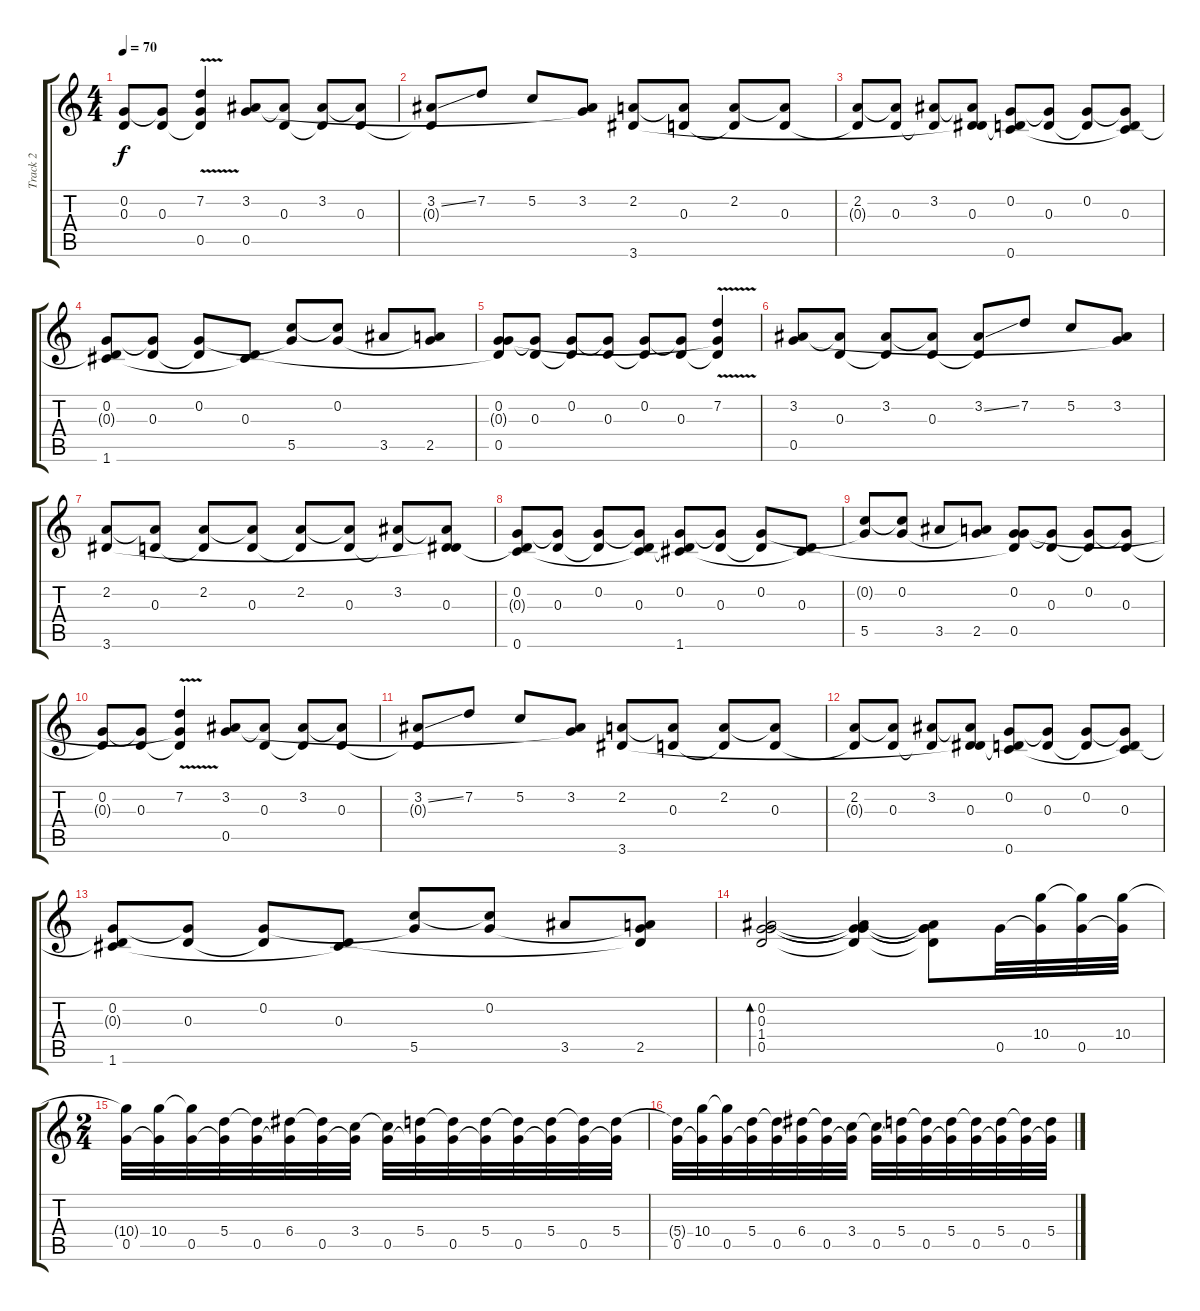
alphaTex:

\track ("Track 2" "Track 2") {instrument acousticguitarsteel}
\staff {score tabs}
\tuning (A3 G3 D3 A3 G3 C3) {hide}
\ts (4 4)
\tempo 70
\clef g2
\ks c
(0.2 0.3{t}).8{dy f} (0.2{t} 0.3).8 (7.2{v} 0.3{t} 0.5{t}).4 (3.2 0.5).8 (3.2{t} 0.3).8 (3.2 0.3{t}).8 (3.2{t} 0.3).8 |
(3.2{ss} 0.3{t}).8 7.2.8 5.2.8 (3.2 0.5{t}).8 (2.2 3.6).8 (2.2{t} 0.3).8 (2.2 0.3{t}).8 (2.2{t} 0.3).8 |
(2.2 0.3{t}).8 (2.2{t} 0.3).8 (3.2 0.3{t}).8 (3.2{t} 0.3 3.6{t}).8 (0.2 0.3{t} 0.6).8 (0.2{t} 0.3).8 (0.2 0.3{t}).8 (0.2{t} 0.3 0.6{t}).8 |
(0.2 0.3{t} 1.6).8 (0.2{t} 0.3).8 (0.2 0.3{t}).8 (0.3 1.6{t}).8 (0.2{t} 5.5).8 (0.2 5.5{t}).8 3.5.8 (0.2{t} 2.5).8 |
(0.2 0.3{t} 0.5).8 (0.2{t} 0.3).8 (0.2 0.3{t}).8 (0.2{t} 0.3).8 (0.2 0.3{t}).8 (0.2{t} 0.3).8 (7.2{v} 0.3{t} 0.5{t}).4 |
(3.2 0.5).8 (3.2{t} 0.3).8 (3.2 0.3{t}).8 (3.2{t} 0.3).8 (3.2{ss} 0.3{t}).8 7.2.8 5.2.8 (3.2 0.5{t}).8 |
(2.2 3.6).8 (2.2{t} 0.3).8 (2.2 0.3{t}).8 (2.2{t} 0.3).8 (2.2 0.3{t}).8 (2.2{t} 0.3).8 (3.2 0.3{t}).8 (3.2{t} 0.3 3.6{t}).8 |
(0.2 0.3{t} 0.6).8 (0.2{t} 0.3).8 (0.2 0.3{t}).8 (0.2{t} 0.3 0.6{t}).8 (0.2 0.3{t} 1.6).8 (0.2{t} 0.3).8 (0.2 0.3{t}).8 (0.3 1.6{t}).8 |
(0.2{t} 5.5).8 (0.2 5.5{t}).8 3.5.8 (0.2{t} 2.5).8 (0.2 0.3{t} 0.5).8 (0.2{t} 0.3).8 (0.2 0.3{t}).8 (0.2{t} 0.3).8 |
(0.2 0.3{t}).8 (0.2{t} 0.3).8 (7.2{v} 0.3{t} 0.5{t}).4 (3.2 0.5).8 (3.2{t} 0.3).8 (3.2 0.3{t}).8 (3.2{t} 0.3).8 |
(3.2{ss} 0.3{t}).8 7.2.8 5.2.8 (3.2 0.5{t}).8 (2.2 3.6).8 (2.2{t} 0.3).8 (2.2 0.3{t}).8 (2.2{t} 0.3).8 |
(2.2 0.3{t}).8 (2.2{t} 0.3).8 (3.2 0.3{t}).8 (3.2{t} 0.3 3.6{t}).8 (0.2 0.3{t} 0.6).8 (0.2{t} 0.3).8 (0.2 0.3{t}).8 (0.2{t} 0.3 0.6{t}).8 |
(0.2 0.3{t} 1.6).8 (0.2{t} 0.3).8 (0.2 0.3{t}).8 (0.3 1.6{t}).8 (0.2{t} 5.5).8 (0.2 5.5{t}).8 3.5.8 (0.2{t} 0.3{t} 2.5).8 |
(0.2 0.3 1.4 0.5).2{bd 240} (0.2{t} 0.3{t} 1.4{t} 0.5{t}).4 (0.2{t} 0.3{t} 1.4{t} 0.5{t}).8 0.5.32 (10.4 0.5{t}).32 (10.4{t} 0.5).32 (10.4 0.5{t}).32 |
\ts (2 4)
(10.4{t} 0.5).32 (10.4 0.5{t}).32 (10.4{t} 0.5).32 (5.4 0.5{t}).32 (5.4{t} 0.5).32 (6.4 0.5{t}).32 (6.4{t} 0.5).32 (3.4 0.5{t}).32 (3.4{t} 0.5).32 (5.4 0.5{t}).32 (5.4{t} 0.5).32 (5.4 0.5{t}).32 (5.4{t} 0.5).32 (5.4 0.5{t}).32 (5.4{t} 0.5).32 (5.4 0.5{t}).32 |
(5.4{t} 0.5).32 (10.4 0.5{t}).32 (10.4{t} 0.5).32 (5.4 0.5{t}).32 (5.4{t} 0.5).32 (6.4 0.5{t}).32 (6.4{t} 0.5).32 (3.4 0.5{t}).32 (3.4{t} 0.5).32 (5.4 0.5{t}).32 (5.4{t} 0.5).32 (5.4 0.5{t}).32 (5.4{t} 0.5).32 (5.4 0.5{t}).32 (5.4{t} 0.5).32 (5.4 0.5{t}).32
